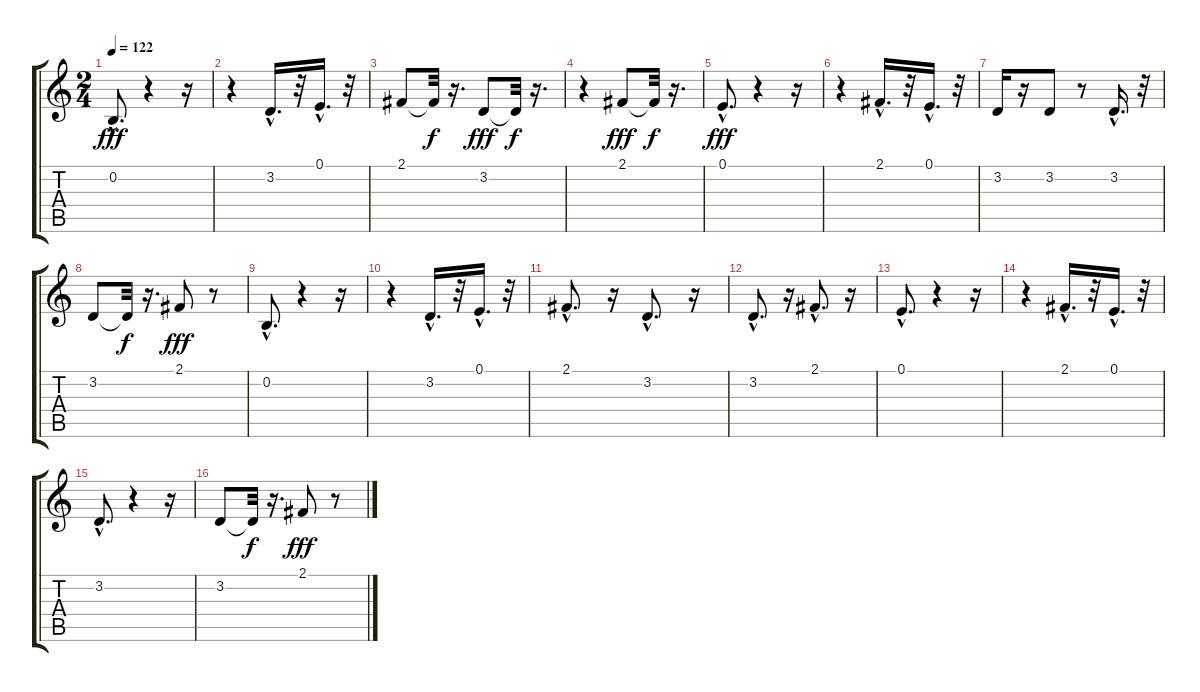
\track "" {instrument ocarina}
\staff {score tabs}
\tuning (E4 B3 G3 D3 A2 E2) {hide}
\ts (2 4)
\tempo 122
\clef g2
\ks c
0.2{hac}.8{d dy fff} r.4 r.16 |
r.4 3.2{hac}.16{d} r.32 0.1{hac}.16{d} r.32 |
2.1.8 2.1{t}.32{dy f} r.16{d} 3.2.8{dy fff} 3.2{t}.32{dy f} r.16{d} |
r.4 2.1.8{dy fff} 2.1{t}.32{dy f} r.16{d} |
0.1{hac}.8{d dy fff} r.4 r.16 |
r.4 2.1{hac}.16{d} r.32 0.1{hac}.16{d} r.32 |
3.2.16 r.16 3.2.8 r.8 3.2{hac}.16{d} r.32 |
3.2.8 3.2{t}.32{dy f} r.16{d} 2.1.8{dy fff} r.8 |
0.2{hac}.8{d} r.4 r.16 |
r.4 3.2{hac}.16{d} r.32 0.1{hac}.16{d} r.32 |
2.1{hac}.8{d} r.16 3.2{hac}.8{d} r.16 |
3.2{hac}.8{d} r.16 2.1{hac}.8{d} r.16 |
0.1{hac}.8{d} r.4 r.16 |
r.4 2.1{hac}.16{d} r.32 0.1{hac}.16{d} r.32 |
3.2{hac}.8{d} r.4 r.16 |
3.2.8 3.2{t}.32{dy f} r.16{d} 2.1.8{dy fff} r.8
